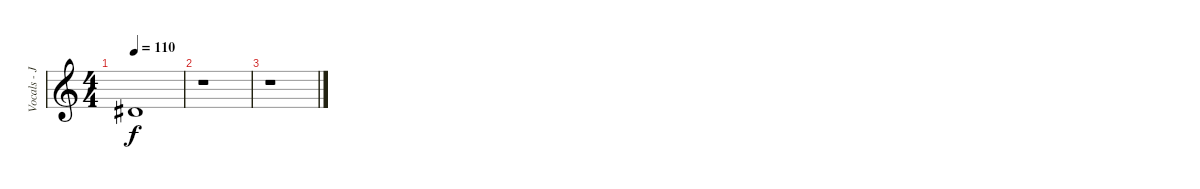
\track ("Vocals - Jermy McKinnon" "Vocals - J") {instrument lead8bassandlead}
\staff {score}
\tuning (E4 B3 G3 D3 A2 E2) {hide}
\ts (4 4)
\tempo 110
\clef g2
\ks c
4.2{t}.1{dy f} |
r.1 |
r.1
